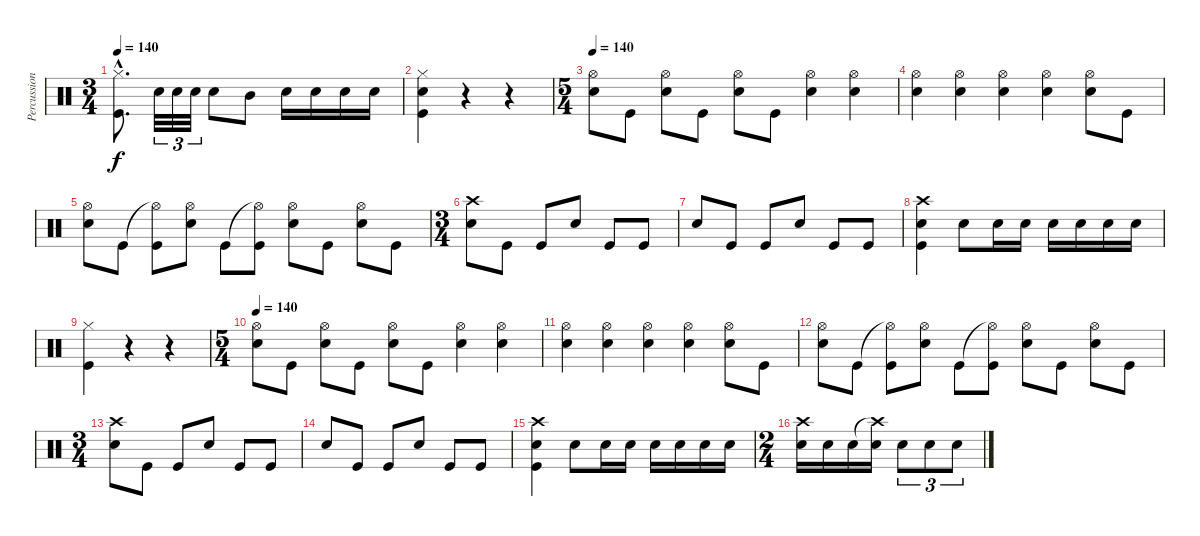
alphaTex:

\track ("Percussion" "Percussion") {instrument percussion}
\staff {score}
\articulation defaults
\ts (3 4)
\tempo 140
\clef neutral
\ks c
("Hi-Hat (closed)"{hac} "Kick (hit)"{hac}).8{d dy f} "Snare (hit) 2".32{tu (3 2)} "Snare (hit) 2".32{tu (3 2)} "Snare (hit) 2".32{tu (3 2)} "Snare (hit) 2".8 "Mid Tom (hit)".8 "Snare (hit) 2".16 "Snare (hit) 2".16 "Snare (hit) 2".16 "Snare (hit) 2".16 |
("Hi-Hat (closed)" "Snare (hit) 2" "Kick (hit)").4 r.4 r.4 |
\ts (5 4)
\tempo 140
("Hi-Hat (open)" "Snare (hit) 2").8 "Kick (hit)".8 ("Hi-Hat (open)" "Snare (hit) 2").8 "Kick (hit)".8 ("Hi-Hat (open)" "Snare (hit) 2").8 "Kick (hit)".8 ("Hi-Hat (open)" "Snare (hit) 2").4 ("Hi-Hat (open)" "Snare (hit) 2").4 |
("Hi-Hat (open)" "Snare (hit) 2").4 ("Hi-Hat (open)" "Snare (hit) 2").4 ("Hi-Hat (open)" "Snare (hit) 2").4 ("Hi-Hat (open)" "Snare (hit) 2").4 ("Hi-Hat (open)" "Snare (hit) 2").8 "Kick (hit)".8 |
("Hi-Hat (open)" "Snare (hit) 2").8 "Kick (hit)".8 ("Hi-Hat (open)"{t} "Kick (hit)").8 ("Hi-Hat (open)" "Snare (hit) 2").8 "Kick (hit)".8 ("Hi-Hat (open)"{t} "Kick (hit)").8 ("Hi-Hat (open)" "Snare (hit) 2").8 "Kick (hit)".8 ("Hi-Hat (open)" "Snare (hit) 2").8 "Kick (hit)".8 |
\ts (3 4)
("Crash high (hit)" "Snare (hit) 2").8 "Kick (hit)".8 "Kick (hit)".8 "Snare (hit) 2".8 "Kick (hit)".8 "Kick (hit)".8 |
"Snare (hit) 2".8 "Kick (hit)".8 "Kick (hit)".8 "Snare (hit) 2".8 "Kick (hit)".8 "Kick (hit)".8 |
("Crash high (hit)" "Snare (hit) 2" "Kick (hit)").4 "Snare (hit) 2".8 "Snare (hit) 2".16 "Snare (hit) 2".16 "Snare (hit) 2".16 "Snare (hit) 2".16 "Snare (hit) 2".16 "Snare (hit) 2".16 |
("Hi-Hat (closed)" "Kick (hit)").4 r.4 r.4 |
\ts (5 4)
\tempo 140
("Hi-Hat (open)" "Snare (hit) 2").8 "Kick (hit)".8 ("Hi-Hat (open)" "Snare (hit) 2").8 "Kick (hit)".8 ("Hi-Hat (open)" "Snare (hit) 2").8 "Kick (hit)".8 ("Hi-Hat (open)" "Snare (hit) 2").4 ("Hi-Hat (open)" "Snare (hit) 2").4 |
("Hi-Hat (open)" "Snare (hit) 2").4 ("Hi-Hat (open)" "Snare (hit) 2").4 ("Hi-Hat (open)" "Snare (hit) 2").4 ("Hi-Hat (open)" "Snare (hit) 2").4 ("Hi-Hat (open)" "Snare (hit) 2").8 "Kick (hit)".8 |
("Hi-Hat (open)" "Snare (hit) 2").8 "Kick (hit)".8 ("Hi-Hat (open)"{t} "Kick (hit)").8 ("Hi-Hat (open)" "Snare (hit) 2").8 "Kick (hit)".8 ("Hi-Hat (open)"{t} "Kick (hit)").8 ("Hi-Hat (open)" "Snare (hit) 2").8 "Kick (hit)".8 ("Hi-Hat (open)" "Snare (hit) 2").8 "Kick (hit)".8 |
\ts (3 4)
("Crash high (hit)" "Snare (hit) 2").8 "Kick (hit)".8 "Kick (hit)".8 "Snare (hit) 2".8 "Kick (hit)".8 "Kick (hit)".8 |
"Snare (hit) 2".8 "Kick (hit)".8 "Kick (hit)".8 "Snare (hit) 2".8 "Kick (hit)".8 "Kick (hit)".8 |
("Crash high (hit)" "Snare (hit) 2" "Kick (hit)").4 "Snare (hit) 2".8 "Snare (hit) 2".16 "Snare (hit) 2".16 "Snare (hit) 2".16 "Snare (hit) 2".16 "Snare (hit) 2".16 "Snare (hit) 2".16 |
\ts (2 4)
("Crash high (hit)" "Snare (hit) 2").16 "Snare (hit) 2".16 "Snare (hit) 2".16 ("Crash high (hit)"{t} "Snare (hit) 2").16 "Snare (hit) 2".8{tu (3 2)} "Snare (hit) 2".8{tu (3 2)} "Snare (hit) 2".8{tu (3 2)}
